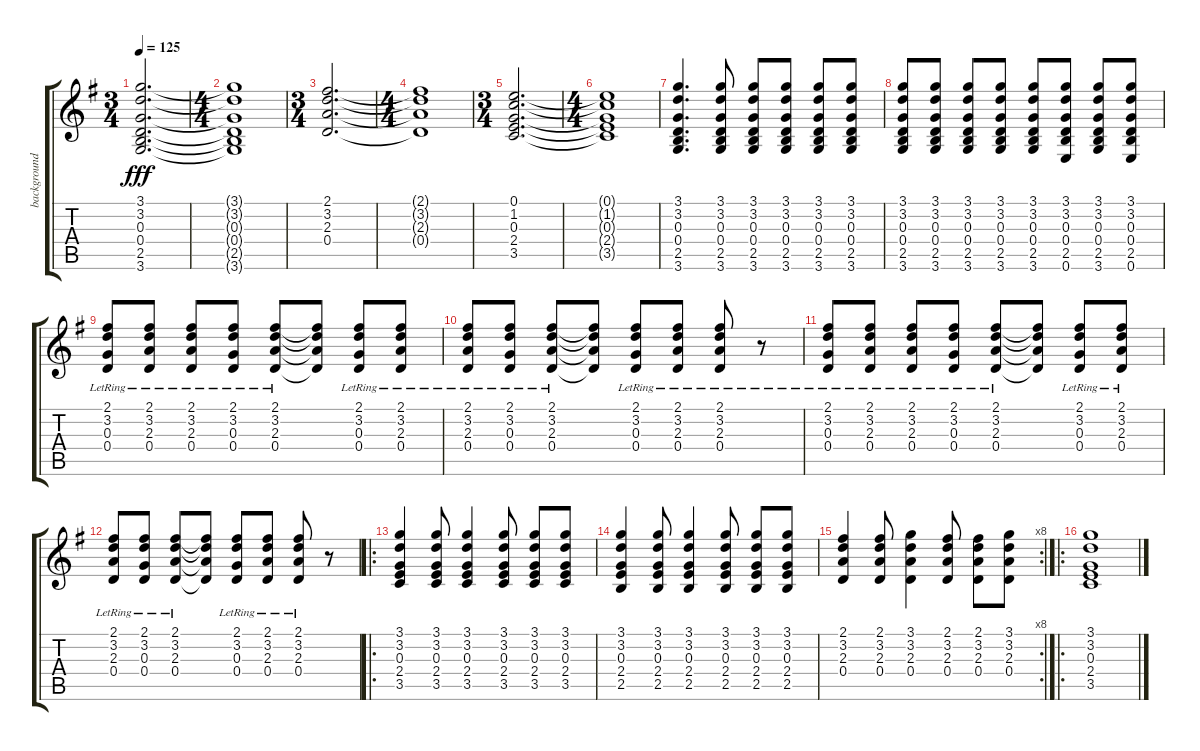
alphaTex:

\track ("background piano" "background") {instrument acousticguitarnylon}
\staff {score tabs}
\tuning (E4 B3 G3 D3 A2 E2) {hide}
\ts (3 4)
\tempo 125
\clef g2
\ks g
(3.1 3.2 0.3 0.4 2.5 3.6).2{d dy fff} |
\ts (4 4)
(3.1{t} 3.2{t} 0.3{t} 0.4{t} 2.5{t} 3.6{t}).1 |
\ts (3 4)
(2.1 3.2 2.3 0.4).2{d} |
\ts (4 4)
(2.1{t} 3.2{t} 2.3{t} 0.4{t}).1 |
\ts (3 4)
(0.1 1.2 0.3 2.4 3.5).2{d} |
\ts (4 4)
(0.1{t} 1.2{t} 0.3{t} 2.4{t} 3.5{t}).1 |
(3.1 3.2 0.3 0.4 2.5 3.6).4{d} (3.1 3.2 0.3 0.4 2.5 3.6).8 (3.1 3.2 0.3 0.4 2.5 3.6).8 (3.1 3.2 0.3 0.4 2.5 3.6).8 (3.1 3.2 0.3 0.4 2.5 3.6).8 (3.1 3.2 0.3 0.4 2.5 3.6).8 |
(3.1 3.2 0.3 0.4 2.5 3.6).8 (3.1 3.2 0.3 0.4 2.5 3.6).8 (3.1 3.2 0.3 0.4 2.5 3.6).8 (3.1 3.2 0.3 0.4 2.5 3.6).8 (3.1 3.2 0.3 0.4 2.5 3.6).8 (3.1 3.2 0.3 0.4 2.5 0.6).8 (3.1 3.2 0.3 0.4 2.5 3.6).8 (3.1 3.2 0.3 0.4 2.5 0.6).8 |
(2.1{lr} 3.2{lr} 0.3{lr} 0.4{lr}).8 (2.1{lr} 3.2{lr} 2.3{lr} 0.4{lr}).8 (2.1{lr} 3.2{lr} 2.3{lr} 0.4{lr}).8 (2.1{lr} 3.2{lr} 0.3{lr} 0.4{lr}).8 (2.1{lr} 3.2{lr} 2.3{lr} 0.4{lr}).8 (2.1{t} 3.2{t} 2.3{t} 0.4{t}).8 (2.1{lr} 3.2{lr} 0.3{lr} 0.4{lr}).8 (2.1{lr} 3.2{lr} 2.3{lr} 0.4{lr}).8 |
(2.1{lr} 3.2{lr} 2.3{lr} 0.4{lr}).8 (2.1{lr} 3.2{lr} 0.3{lr} 0.4{lr}).8 (2.1{lr} 3.2{lr} 2.3{lr} 0.4{lr}).8 (2.1{t} 3.2{t} 2.3{t} 0.4{t}).8 (2.1{lr} 3.2{lr} 0.3{lr} 0.4{lr}).8 (2.1{lr} 3.2{lr} 2.3{lr} 0.4{lr}).8 (2.1{lr} 3.2{lr} 2.3{lr} 0.4{lr}).8 r.8 |
(2.1{lr} 3.2{lr} 0.3{lr} 0.4{lr}).8 (2.1{lr} 3.2{lr} 2.3{lr} 0.4{lr}).8 (2.1{lr} 3.2{lr} 2.3{lr} 0.4{lr}).8 (2.1{lr} 3.2{lr} 0.3{lr} 0.4{lr}).8 (2.1{lr} 3.2{lr} 2.3{lr} 0.4{lr}).8 (2.1{t} 3.2{t} 2.3{t} 0.4{t}).8 (2.1{lr} 3.2{lr} 0.3{lr} 0.4{lr}).8 (2.1{lr} 3.2{lr} 2.3{lr} 0.4{lr}).8 |
(2.1{lr} 3.2{lr} 2.3{lr} 0.4{lr}).8 (2.1{lr} 3.2{lr} 0.3{lr} 0.4{lr}).8 (2.1{lr} 3.2{lr} 2.3{lr} 0.4{lr}).8 (2.1{t} 3.2{t} 2.3{t} 0.4{t}).8 (2.1{lr} 3.2{lr} 0.3{lr} 0.4{lr}).8 (2.1{lr} 3.2{lr} 2.3{lr} 0.4{lr}).8 (2.1{lr} 3.2{lr} 2.3{lr} 0.4{lr}).8 r.8 |
\ro
(3.1 3.2 0.3 2.4 3.5).4 (3.1 3.2 0.3 2.4 3.5).8 (3.1 3.2 0.3 2.4 3.5).4 (3.1 3.2 0.3 2.4 3.5).8 (3.1 3.2 0.3 2.4 3.5).8 (3.1 3.2 0.3 2.4 3.5).8 |
(3.1 3.2 0.3 2.4 2.5).4 (3.1 3.2 0.3 2.4 2.5).8 (3.1 3.2 0.3 2.4 2.5).4 (3.1 3.2 0.3 2.4 2.5).8 (3.1 3.2 0.3 2.4 2.5).8 (3.1 3.2 0.3 2.4 2.5).8 |
\rc 8
(2.1 3.2 2.3 0.4).4 (2.1 3.2 2.3 0.4).8 (3.1 3.2 2.3 0.4).4 (2.1 3.2 2.3 0.4).8 (2.1 3.2 2.3 0.4).8 (3.1 3.2 2.3 0.4).8 |
\ro
(3.1 3.2 0.3 2.4 3.5).1
